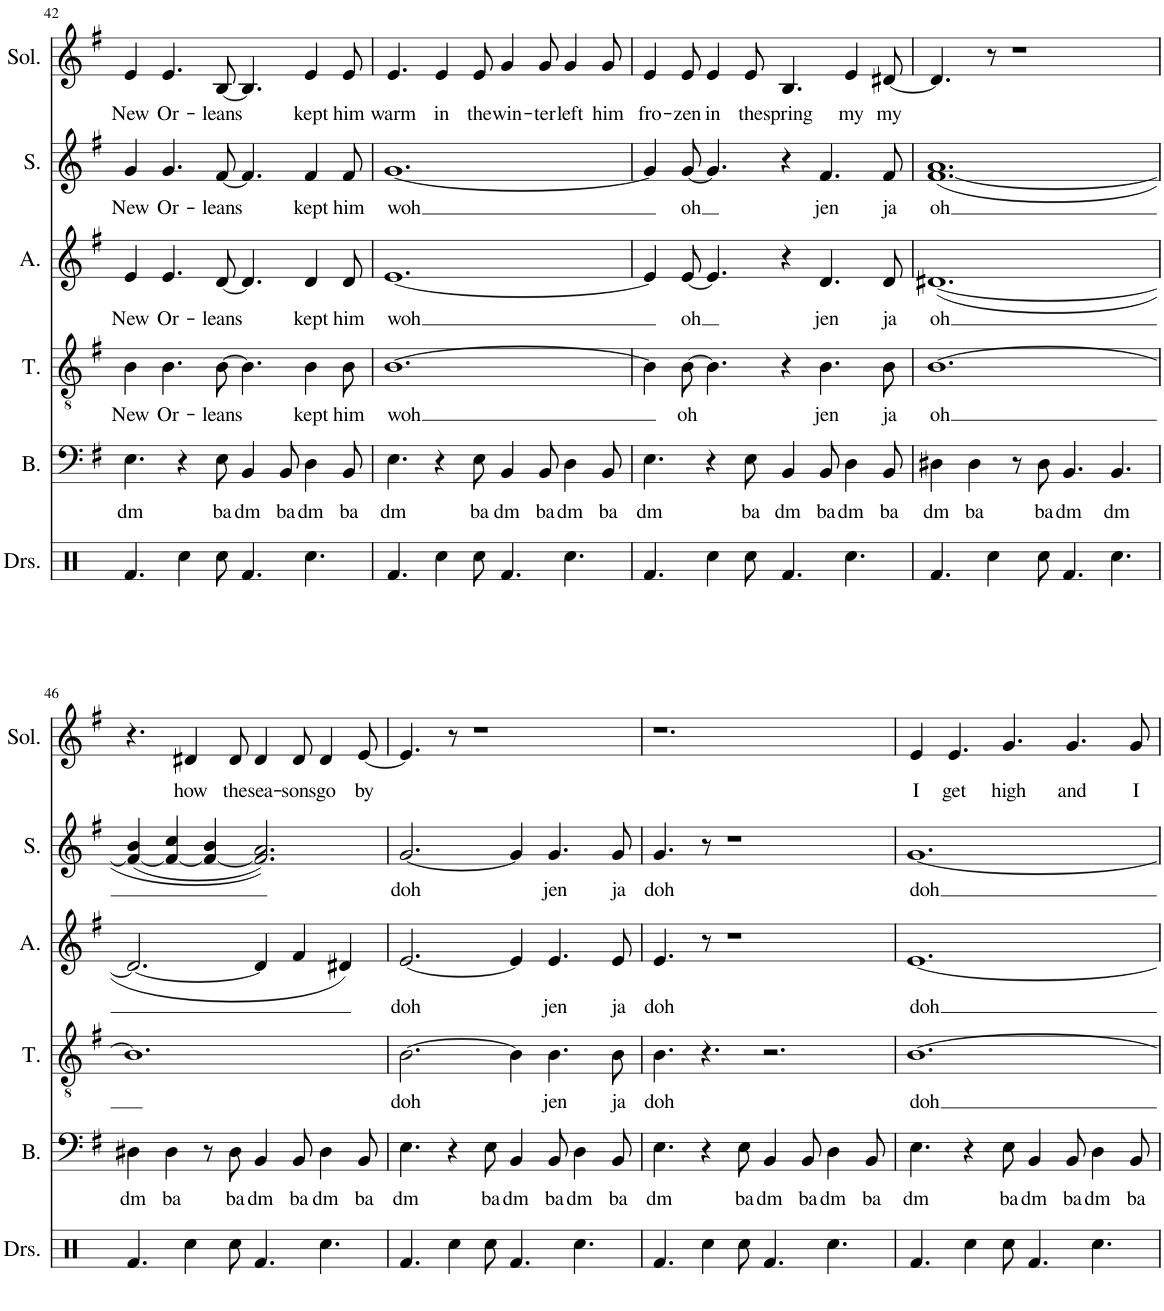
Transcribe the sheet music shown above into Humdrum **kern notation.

**kern	**text	**kern	**text	**kern	**text	**kern	**text	**kern	**text
*part5	*part5	*part4	*part4	*part3	*part3	*part2	*part2	*part1	*part1
*staff5	*staff5	*staff4	*staff4	*staff3	*staff3	*staff2	*staff2	*staff1	*staff1
*I"Bass	*	*I"Tenor	*	*I"Alto	*	*I"Soprano	*	*I"Solo	*
*I'B.	*	*I'T.	*	*I'A.	*	*I'S.	*	*I'Sol.	*
!!LO:PB:g=z
*clefF4	*	*clefGv2	*	*clefG2	*	*clefG2	*	*clefG2	*
*k[f#]	*	*k[f#]	*	*k[f#]	*	*k[f#]	*	*k[f#]	*
*M12/8	*	*M12/8	*	*M12/8	*	*M12/8	*	*M12/8	*
=42	=42	=42	=42	=42	=42	=42	=42	=42	=42
!	!LO:LY:b	!	!LO:LY:b	!	!LO:LY:b	!	!LO:LY:b	!	!LO:LY:b
4.E\	dm	4B\	New	4e/	New	4g/	New	4e/	New
!	!	!	!LO:LY:b	!	!LO:LY:b	!	!LO:LY:b	!	!LO:LY:b
.	.	4.B\	Or-	4.e/	Or-	4.g/	Or-	4.e/	Or-
4r	.	.	.	.	.	.	.	.	.
!	!LO:LY:b	!	!LO:LY:b	!	!LO:LY:b	!	!LO:LY:b	!	!LO:LY:b
8E\	ba	[8B\	-leans	[8d/	-leans	[8f#/	-leans	[8B/	-leans
!	!LO:LY:b	!	!	!	!	!	!	!	!
4BB/	dm	4.B\]	.	4.d/]	.	4.f#/]	.	4.B/]	.
!	!LO:LY:b	!	!	!	!	!	!	!	!
8BB/	ba	.	.	.	.	.	.	.	.
!	!LO:LY:b	!	!LO:LY:b	!	!LO:LY:b	!	!LO:LY:b	!	!LO:LY:b
4D\	dm	4B\	kept	4d/	kept	4f#/	kept	4e/	kept
!	!LO:LY:b	!	!LO:LY:b	!	!LO:LY:b	!	!LO:LY:b	!	!LO:LY:b
8BB/	ba	8B\	him	8d/	him	8f#/	him	8e/	him
=43	=43	=43	=43	=43	=43	=43	=43	=43	=43
!	!LO:LY:b	!	!LO:LY:b	!	!LO:LY:b	!	!LO:LY:b	!	!LO:LY:b
4.E\	dm	[1.B	woh	[1.e	woh	[1.g	woh	4.e/	warm
!	!	!	!	!	!	!	!	!	!LO:LY:b
4r	.	.	.	.	.	.	.	4e/	in
!	!LO:LY:b	!	!	!	!	!	!	!	!LO:LY:b
8E\	ba	.	.	.	.	.	.	8e/	the
!	!LO:LY:b	!	!	!	!	!	!	!	!LO:LY:b
4BB/	dm	.	.	.	.	.	.	4g/	win-
!	!LO:LY:b	!	!	!	!	!	!	!	!LO:LY:b
8BB/	ba	.	.	.	.	.	.	8g/	-ter
!	!LO:LY:b	!	!	!	!	!	!	!	!LO:LY:b
4D\	dm	.	.	.	.	.	.	4g/	left
!	!LO:LY:b	!	!	!	!	!	!	!	!LO:LY:b
8BB/	ba	.	.	.	.	.	.	8g/	him
=44	=44	=44	=44	=44	=44	=44	=44	=44	=44
!	!LO:LY:b	!	!	!	!	!	!	!	!LO:LY:b
4.E\	dm	4B\]	.	4e/]	.	4g/]	.	4e/	fro-
!	!	!	!LO:LY:b	!	!LO:LY:b	!	!LO:LY:b	!	!LO:LY:b
.	.	[8B\	oh	[8e/	oh	[8g/	oh	8e/	-zen
!	!	!	!	!	!	!	!	!	!LO:LY:b
4r	.	4.B\]	.	4.e/]	.	4.g/]	.	4e/	in
!	!LO:LY:b	!	!	!	!	!	!	!	!LO:LY:b
8E\	ba	.	.	.	.	.	.	8e/	the
!	!LO:LY:b	!	!	!	!	!	!	!	!LO:LY:b
4BB/	dm	4r	.	4r	.	4r	.	4.B/	spring
!	!LO:LY:b	!	!LO:LY:b	!	!LO:LY:b	!	!LO:LY:b	!	!
8BB/	ba	4.B\	jen	4.d/	jen	4.f#/	jen	.	.
!	!LO:LY:b	!	!	!	!	!	!	!	!LO:LY:b
4D\	dm	.	.	.	.	.	.	4e/	my
!	!LO:LY:b	!	!LO:LY:b	!	!LO:LY:b	!	!LO:LY:b	!	!LO:LY:b
8BB/	ba	8B\	ja	8d/	ja	8f#/	ja	[8d#X/	my
=45	=45	=45	=45	=45	=45	=45	=45	=45	=45
!	!LO:LY:b	!	!LO:LY:b	!	!LO:LY:b	!	!LO:LY:b	!	!
4D#X\	dm	[1.B	oh	([1.d#X	oh	([1.f# 1.a	oh	4.d#/]	.
!	!LO:LY:b	!	!	!	!	!	!	!	!
4D#\	ba	.	.	.	.	.	.	.	.
.	.	.	.	.	.	.	.	8r	.
8r	.	.	.	.	.	.	.	1r	.
!	!LO:LY:b	!	!	!	!	!	!	!	!
8D#\	ba	.	.	.	.	.	.	.	.
!	!LO:LY:b	!	!	!	!	!	!	!	!
4.BB/	dm	.	.	.	.	.	.	.	.
!	!LO:LY:b	!	!	!	!	!	!	!	!
4.BB/	dm	.	.	.	.	.	.	.	.
!!LO:LB:g=z
=46	=46	=46	=46	=46	=46	=46	=46	=46	=46
!	!LO:LY:b	!	!	!	!	!	!	!	!
4D#X\	dm	1.B]	.	2.d#/_	.	(4f#/_ 4b/	.	4.r	.
!	!LO:LY:b	!	!	!	!	!	!	!	!
4D#\	ba	.	.	.	.	4f#/_ 4cc/	.	.	.
!	!	!	!	!	!	!	!	!	!LO:LY:b
.	.	.	.	.	.	.	.	4d#X/	how
8r	.	.	.	.	.	4f#/_ 4b/	.	.	.
!	!LO:LY:b	!	!	!	!	!	!	!	!LO:LY:b
8D#\	ba	.	.	.	.	.	.	8d#/	the
!	!LO:LY:b	!	!	!	!	!	!	!	!LO:LY:b
4BB/	dm	.	.	4d#/]	.	2.f#/] 2.a/))	.	4d#/	sea-
!	!LO:LY:b	!	!	!	!	!	!	!	!LO:LY:b
8BB/	ba	.	.	4f#/	.	.	.	8d#/	-sons
!	!LO:LY:b	!	!	!	!	!	!	!	!LO:LY:b
4D#\	dm	.	.	.	.	.	.	4d#/	go
.	.	.	.	4d#X/)	.	.	.	.	.
!	!LO:LY:b	!	!	!	!	!	!	!	!LO:LY:b
8BB/	ba	.	.	.	.	.	.	[8e/	by
=47	=47	=47	=47	=47	=47	=47	=47	=47	=47
!	!LO:LY:b	!	!LO:LY:b	!	!LO:LY:b	!	!LO:LY:b	!	!
4.E\	dm	[2.B\	doh	[2.e/	doh	[2.g/	doh	4.e/]	.
4r	.	.	.	.	.	.	.	8r	.
.	.	.	.	.	.	.	.	1r	.
!	!LO:LY:b	!	!	!	!	!	!	!	!
8E\	ba	.	.	.	.	.	.	.	.
!	!LO:LY:b	!	!	!	!	!	!	!	!
4BB/	dm	4B\]	.	4e/]	.	4g/]	.	.	.
!	!LO:LY:b	!	!LO:LY:b	!	!LO:LY:b	!	!LO:LY:b	!	!
8BB/	ba	4.B\	jen	4.e/	jen	4.g/	jen	.	.
!	!LO:LY:b	!	!	!	!	!	!	!	!
4D\	dm	.	.	.	.	.	.	.	.
!	!LO:LY:b	!	!LO:LY:b	!	!LO:LY:b	!	!LO:LY:b	!	!
8BB/	ba	8B\	ja	8e/	ja	8g/	ja	.	.
=48	=48	=48	=48	=48	=48	=48	=48	=48	=48
!	!LO:LY:b	!	!LO:LY:b	!	!LO:LY:b	!	!LO:LY:b	!	!
4.E\	dm	4.B\	doh	4.e/	doh	4.g/	doh	1.r	.
4r	.	4.r	.	8r	.	8r	.	.	.
.	.	.	.	1r	.	1r	.	.	.
!	!LO:LY:b	!	!	!	!	!	!	!	!
8E\	ba	.	.	.	.	.	.	.	.
!	!LO:LY:b	!	!	!	!	!	!	!	!
4BB/	dm	2.r	.	.	.	.	.	.	.
!	!LO:LY:b	!	!	!	!	!	!	!	!
8BB/	ba	.	.	.	.	.	.	.	.
!	!LO:LY:b	!	!	!	!	!	!	!	!
4D\	dm	.	.	.	.	.	.	.	.
!	!LO:LY:b	!	!	!	!	!	!	!	!
8BB/	ba	.	.	.	.	.	.	.	.
=49	=49	=49	=49	=49	=49	=49	=49	=49	=49
!	!LO:LY:b	!	!LO:LY:b	!	!LO:LY:b	!	!LO:LY:b	!	!LO:LY:b
4.E\	dm	[1.B	doh	[1.e	doh	[1.g	doh	4e/	I
!	!	!	!	!	!	!	!	!	!LO:LY:b
.	.	.	.	.	.	.	.	4.e/	get
4r	.	.	.	.	.	.	.	.	.
!	!LO:LY:b	!	!	!	!	!	!	!	!LO:LY:b
8E\	ba	.	.	.	.	.	.	4.g/	high
!	!LO:LY:b	!	!	!	!	!	!	!	!
4BB/	dm	.	.	.	.	.	.	.	.
!	!LO:LY:b	!	!	!	!	!	!	!	!LO:LY:b
8BB/	ba	.	.	.	.	.	.	4.g/	and
!	!LO:LY:b	!	!	!	!	!	!	!	!
4D\	dm	.	.	.	.	.	.	.	.
!	!LO:LY:b	!	!	!	!	!	!	!	!LO:LY:b
8BB/	ba	.	.	.	.	.	.	8g/	I
=	=	=	=	=	=	=	=	=	=
*-	*-	*-	*-	*-	*-	*-	*-	*-	*-
